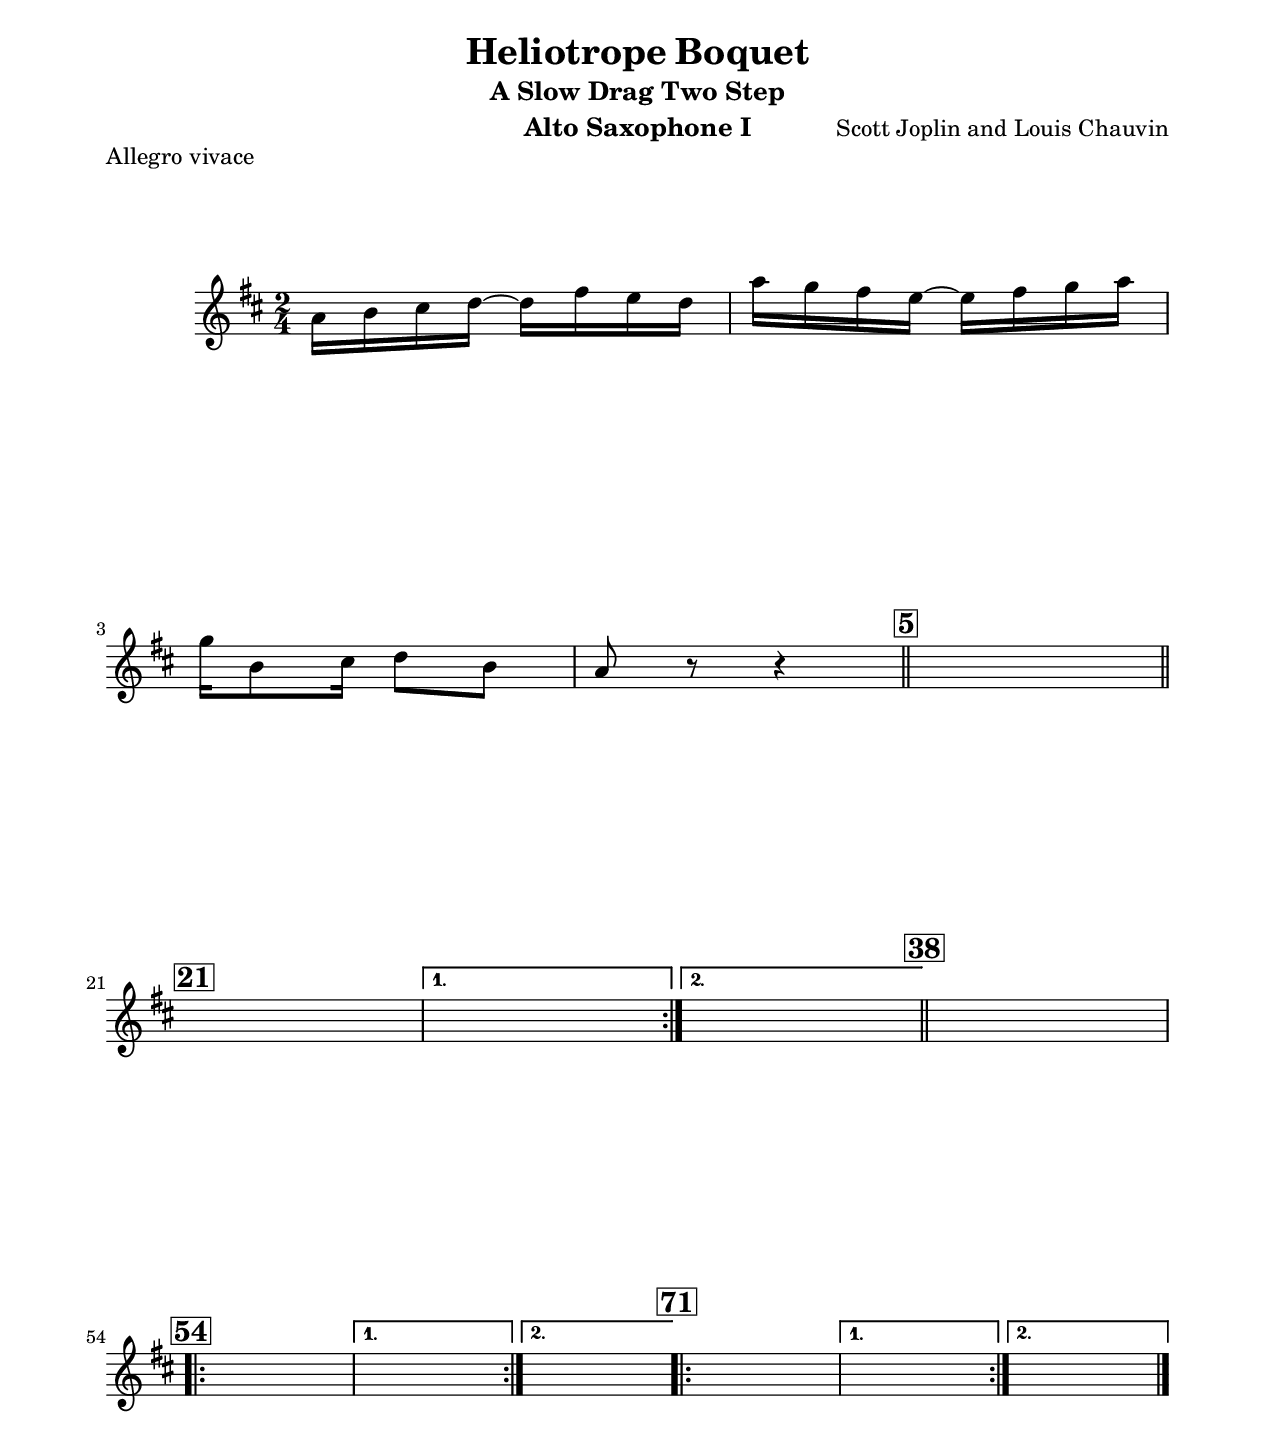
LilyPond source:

\version "2.22.2"

\include "defs.lyi"
\version "2.22.2"

\include "defs.lyi"

altosaxOneDynamics =
{
  s2*4 |
  % 5
  s2*16 |

  \repeat volta 2
  {
    % 21
    s2*15 |
  }
  \alternative
  {
    {
      s2 |
    }
    {
      s2 |
    }
  }

  % 38
  s2*16 |

  \repeat volta 2
  {
    % 54
    s2*15 |
  }
  \alternative
  {
    {
      s2 |
    }
    {
      s2 |
    }
  }

  \repeat volta 2
  {
    % 71
    s2*15 |
  }
  \alternative
  {
    {
      s2 |
    }
    {
      s2 |
    }
  }
}


altosaxOneCues =
{
  \time 2/4
  \key g \major

  s2*87 |
}


altosaxOneNotCues =
{
  \time 2/4
  \key g \major

  s2*87 |
}


altosaxOneNotes =
{
  d16 e fis g~g b a g |
  d'16 c b a~a b c d |
  c16 e,8 fis16 g8 e |
  d8 r r4 |

  % 5
  s2*16 |

  \repeat volta 2
  {
    % 21
    s2*15 |
  }
  \alternative
  {
    {
      s2 |
    }
    {
      s2 |
    }
  }

  % 38
  s2*16 |

  \repeat volta 2
  {
    % 54
    s2*15 |
  }
  \alternative
  {
    {
      s2 |
    }
    {
      s2 |
    }
  }

  \repeat volta 2
  {
    % 71
    s2*15 |
  }
  \alternative
  {
    {
      s2 |
    }
    {
      s2 |
    }
  }
}

altosaxOneScore = \transpose c bes \relative c' { << \altosaxOneNotes \altosaxOneNotCues \altosaxOneDynamics >> }
altosaxEesOneScore = \transpose ees bes \relative c' { << \altosaxOneNotes \altosaxOneNotCues \altosaxOneDynamics >> }
altosaxEesOnePart  = \transpose ees bes \relative c' { << \altosaxOneNotes \altosaxOneCues    \altosaxOneDynamics >> }


instrument = "Alto Saxophone I"

notes = \altosaxEesOnePart

\include "Part.lyi"
